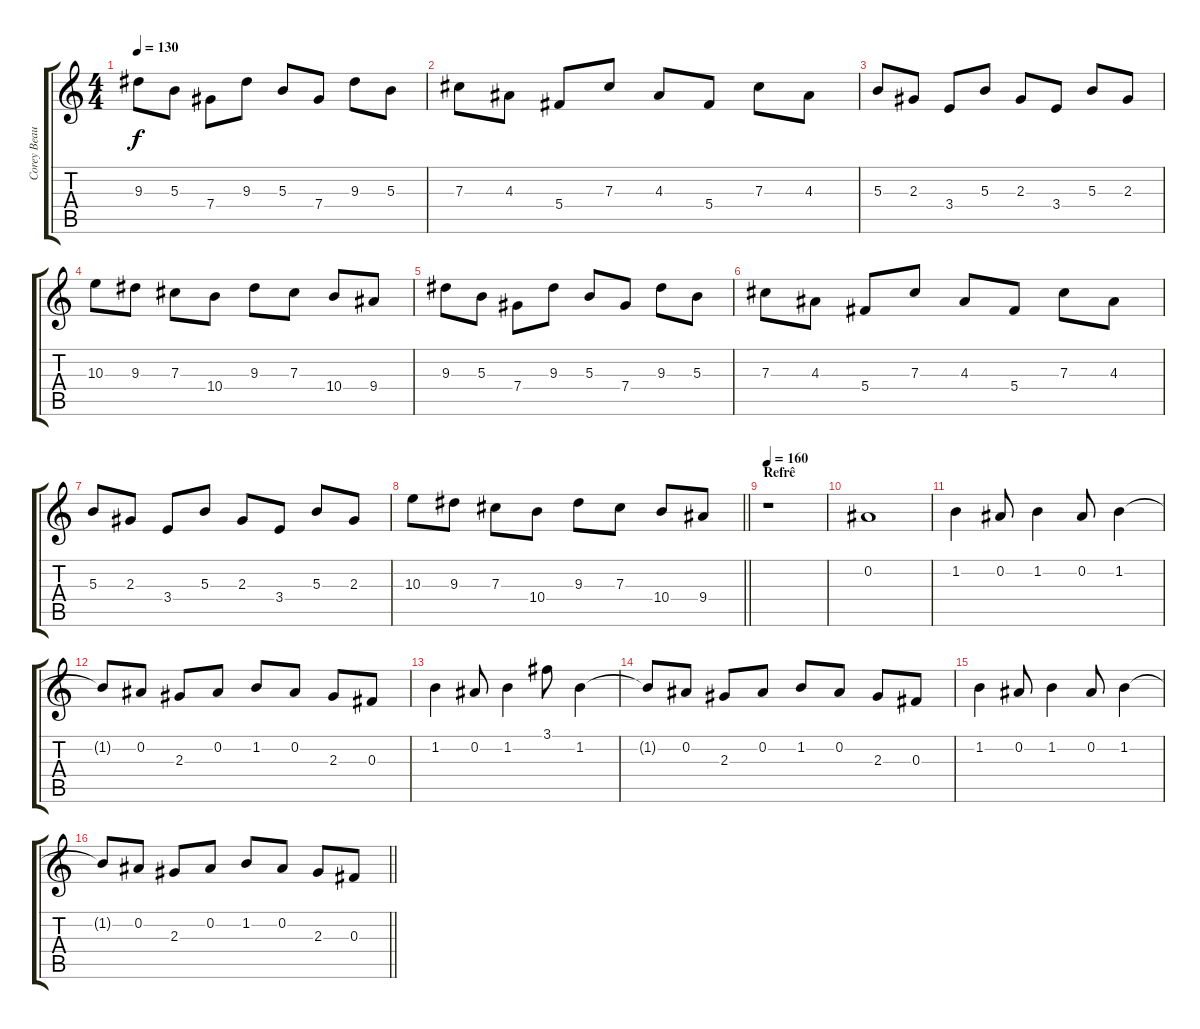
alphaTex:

\track ("Corey Beaulieu" "Corey Beau") {instrument acousticguitarsteel}
\staff {score tabs}
\tuning (Eb4 Bb3 Gb3 Db3 Ab2 Eb2) {hide}
\ts (4 4)
\tempo 130
\clef g2
\ks c
9.3.8{dy f} 5.3.8 7.4.8 9.3.8 5.3.8 7.4.8 9.3.8 5.3.8 |
7.3.8 4.3.8 5.4.8 7.3.8 4.3.8 5.4.8 7.3.8 4.3.8 |
5.3.8 2.3.8 3.4.8 5.3.8 2.3.8 3.4.8 5.3.8 2.3.8 |
10.3.8 9.3.8 7.3.8 10.4.8 9.3.8 7.3.8 10.4.8 9.4.8 |
9.3.8 5.3.8 7.4.8 9.3.8 5.3.8 7.4.8 9.3.8 5.3.8 |
7.3.8 4.3.8 5.4.8 7.3.8 4.3.8 5.4.8 7.3.8 4.3.8 |
5.3.8 2.3.8 3.4.8 5.3.8 2.3.8 3.4.8 5.3.8 2.3.8 |
\barLineRight lightlight
10.3.8 9.3.8 7.3.8 10.4.8 9.3.8 7.3.8 10.4.8 9.4.8 |
\section ("" "Refrê")
\tempo 160
r.1 |
0.2.1 |
1.2.4 0.2.8 1.2.4 0.2.8 1.2.4 |
1.2{t}.8 0.2.8 2.3.8 0.2.8 1.2.8 0.2.8 2.3.8 0.3.8 |
1.2.4 0.2.8 1.2.4 3.1.8 1.2.4 |
1.2{t}.8 0.2.8 2.3.8 0.2.8 1.2.8 0.2.8 2.3.8 0.3.8 |
1.2.4 0.2.8 1.2.4 0.2.8 1.2.4 |
\barLineRight lightlight
1.2{t}.8 0.2.8 2.3.8 0.2.8 1.2.8 0.2.8 2.3.8 0.3.8
